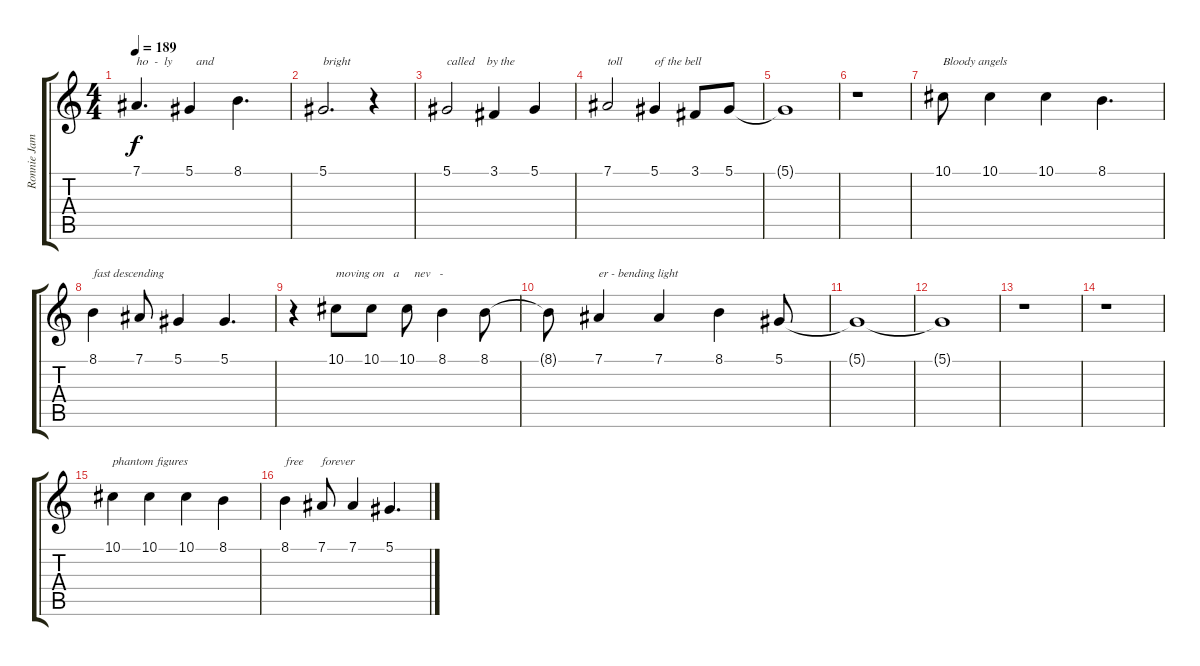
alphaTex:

\track ("Ronnie James Dio" "Ronnie Jam") {instrument violin}
\staff {score tabs}
\tuning (Eb4 Bb3 Gb3 Db3 Ab2 Eb2) {hide}
\ts (4 4)
\tempo 189
\clef g2
\ks c
7.1.4{d txt "ho  -  ly        and" dy f} 5.1.4 8.1.4{d} |
5.1.2{d txt "bright"} r.4 |
5.1.2{txt "called    by the"} 3.1.4 5.1.4 |
7.1.2{txt "toll"} 5.1.4{txt "of the bell"} 3.1.8 5.1.8 |
5.1{t}.1 |
r.1 |
10.1.8{txt "Bloody angels"} 10.1.4 10.1.4 8.1.4{d} |
8.1.4{txt "fast descending"} 7.1.8 5.1.4 5.1.4{d} |
r.4 10.1.8{txt "moving on   a     nev   -"} 10.1.8 10.1.8 8.1.4 8.1.8 |
8.1{t}.8 7.1.4{txt "er - bending light"} 7.1.4 8.1.4 5.1.8 |
5.1{t}.1 |
5.1{t}.1 |
r.1 |
r.1 |
10.1.4{txt "phantom figures"} 10.1.4 10.1.4 8.1.4 |
8.1.4{txt "free      forever"} 7.1.8 7.1.4 5.1.4{d}
